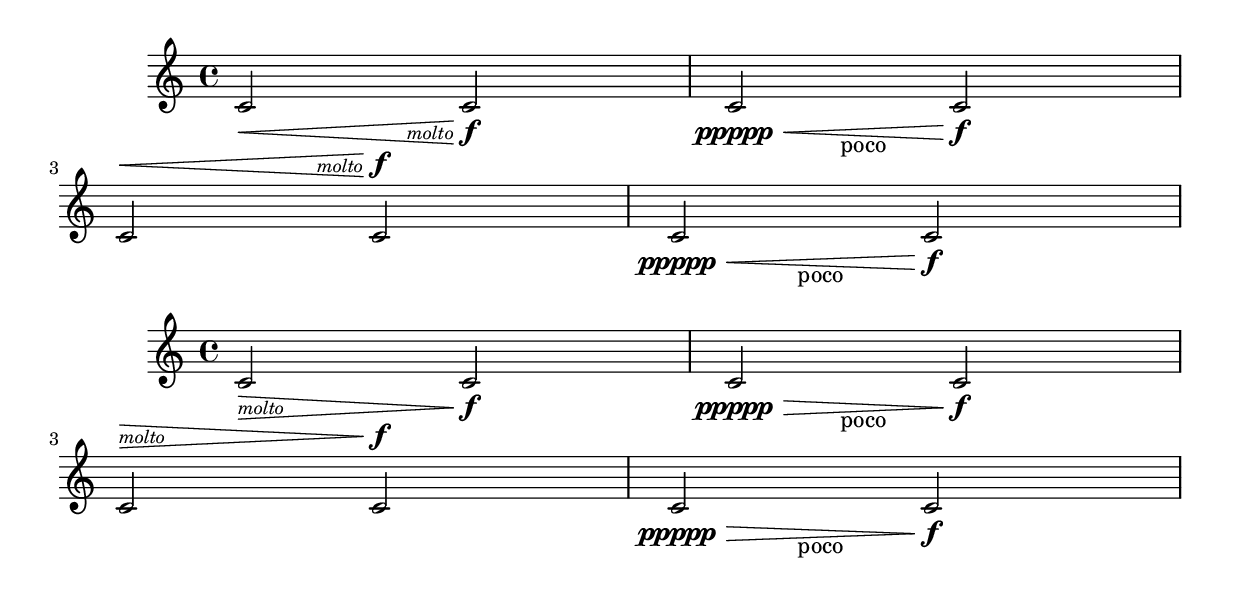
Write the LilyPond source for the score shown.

\version "2.17.29"

\version "2.17.29" % absolutely necessary!

\header {
  snippet-title = "Hairpins with added text"
  snippet-author = "Janek Warchoł and unknown author"
  snippet-source = "http://lsr.dsi.unimi.it/LSR/Item?id=233"
  snippet-description = \markup {
    This example provides a function to typeset a hairpin (de)crescendo
    with some additional text below it, such as "molto" or "poco".
    The added text will change the direction according to the direction
    of the hairpin. The Hairpin is aligned to DynamicText.
  }
  % add comma-separated tags to make searching more effective:
  tags = "hairpin, text"
  % is this snippet ready?  See meta/status-values.md
  status = ""
}

%%%%%%%%%%%%%%%%%%%%%%%%%%
% here goes the snippet: %
%%%%%%%%%%%%%%%%%%%%%%%%%%

hairpinWithCenteredText =
#(define-music-function (parser location text horiz-align vert-align)
   (markup? number-or-string? number?)
#{
  \once \override Hairpin.height = #(if (> 1 (abs vert-align)) 1.1 0.6666)
  \once \override Voice.Hairpin.after-line-breaking =
    #(lambda (grob)
      (let* ((stencil (ly:hairpin::print grob))
             (mrkup (grob-interpret-markup grob text))
             (par-y (ly:grob-parent grob Y))
             (grow-dir (ly:grob-property grob 'grow-direction))
             (horiz-side (if (and (string? horiz-align)
                               (string=? "opening" horiz-align))
                          (if (eq? grow-dir 1) RIGHT LEFT)
                          horiz-align))
             (hairpin-dir (ly:grob-property par-y 'direction))
             (new-stencil (ly:stencil-aligned-to
                           ;; stencil-combine-at-edge doesn't work with fractional alignments,
                           ;; so we have to use stencil-add when we want to put text in hairpin.
                           (if (> 1 (abs vert-align))
                               (ly:stencil-add
                                (ly:stencil-aligned-to stencil X horiz-side)
                                (ly:stencil-aligned-to
                                 (ly:stencil-aligned-to mrkup X horiz-side)
                                 Y (* -1 vert-align)))
                               (ly:stencil-combine-at-edge
                                (ly:stencil-aligned-to stencil X horiz-side)
                                Y
                                (* hairpin-dir vert-align)
                                (ly:stencil-aligned-to mrkup X horiz-side)
                                0.1))
                           X LEFT))
             (staff-space (ly:output-def-lookup (ly:grob-layout grob) 'staff-space))
             (staff-line-thickness
               (ly:output-def-lookup (ly:grob-layout grob) 'line-thickness))
             (grob-name (lambda (x) (assq-ref (ly:grob-property x 'meta) 'name)))
             (par-x (ly:grob-parent grob X))
             (dyn-text (eq? (grob-name par-x) 'DynamicText ))
             (dyn-text-stencil-x-length
               (if dyn-text
                 (interval-length 
                   (ly:stencil-extent (ly:grob-property par-x 'stencil) X))
                 0))
             (x-shift 
               (if dyn-text 
                 (- 
                   (+ staff-space dyn-text-stencil-x-length)
                   (* 0.5 staff-line-thickness)) 0)))

      (ly:grob-set-property! grob 'Y-offset 0)
      (ly:grob-set-property! grob 'stencil 
         (ly:stencil-translate-axis
          new-stencil
          x-shift X))))
#})


%%%%%%%%%%%%%%%%%%%%%%%%%%%%%%%%%%%%%%%%%%%%%%%%%%%%
% This example shows how <snippet-name> can be used.
% The implementation of the snippet is in the file
% `definitions.ily`.
% Documentation (if any) should be in `README.md`.

hairpinMolto = 
\hairpinWithCenteredText \markup { \italic \tiny molto } opening #0

hairpinMore = 
\hairpinWithCenteredText poco #CENTER #UP

\layout { ragged-right = ##f }

\relative c' {
  \hairpinMolto
  c2\< c\f
  \hairpinMore
  c2\ppppp\< c\f
  \break
  \hairpinMolto
  c2^\< c\f
  \hairpinMore
  c2\ppppp\< c\f
}

\relative c' {
  \hairpinMolto
  c2\> c\f
  \hairpinMore
  c2\ppppp\> c\f
  \break
  \hairpinMolto
  c2^\> c\f
  \hairpinMore
  c2\ppppp\> c\f
}
